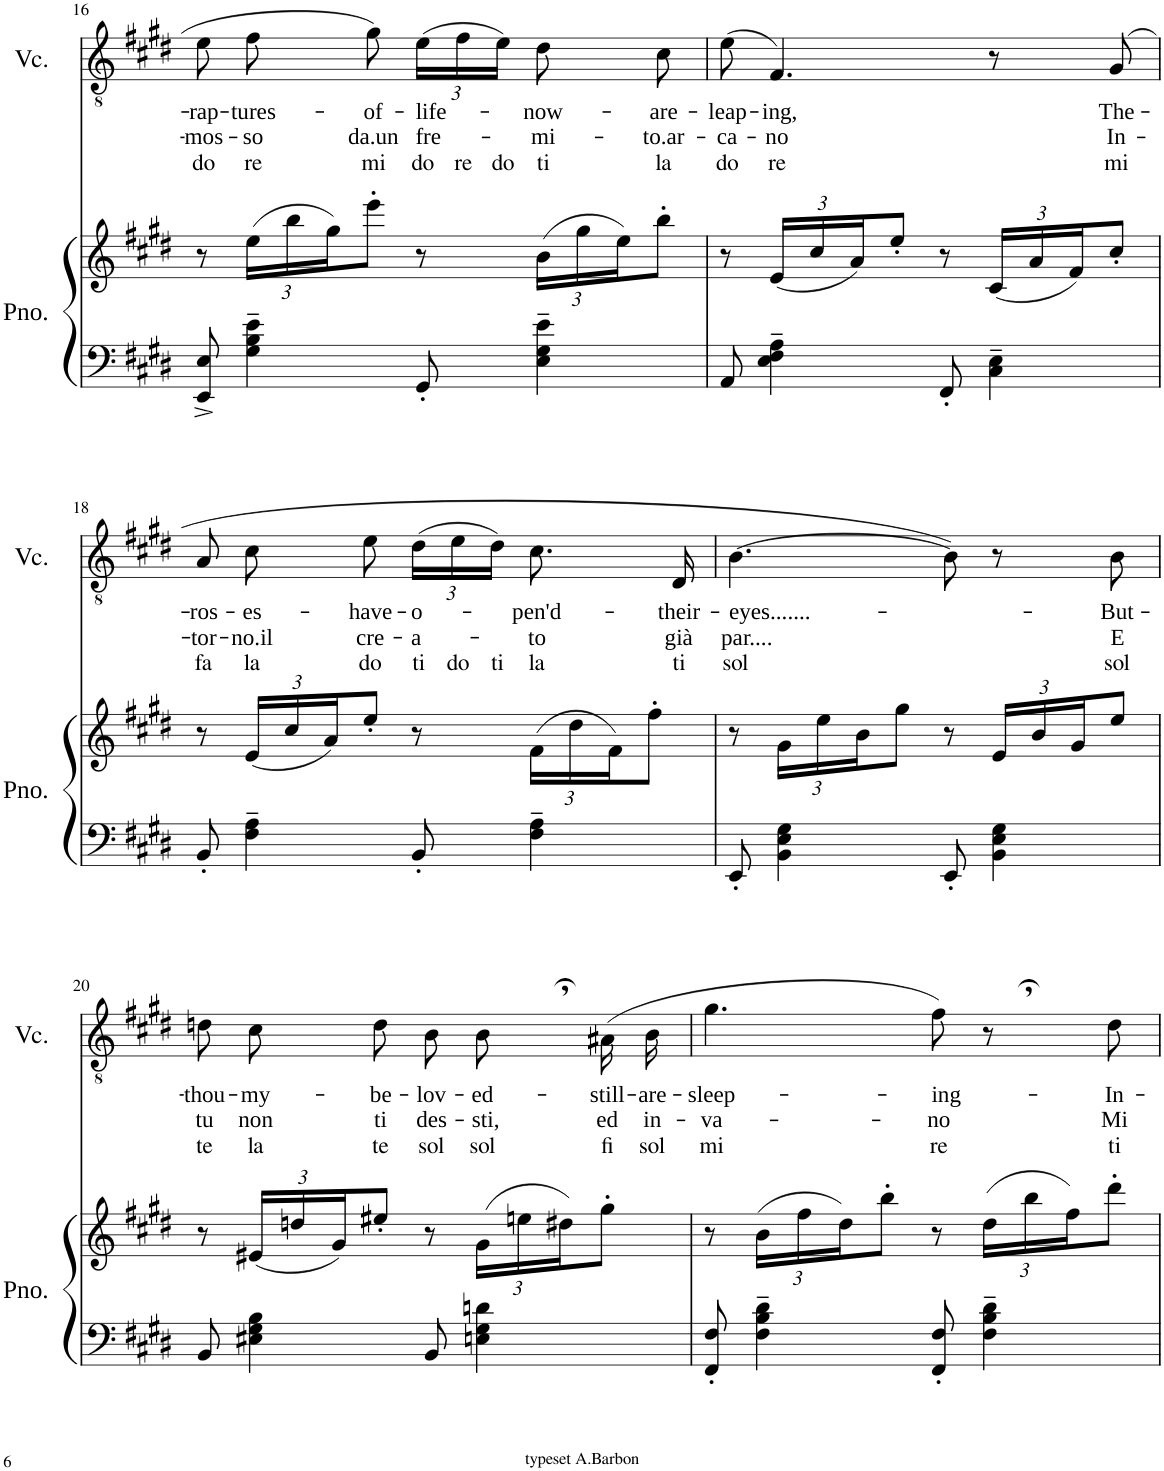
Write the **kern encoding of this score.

**kern	**kern	**kern	**text	**text	**text
*part2	*part2	*part1	*part1	*part1	*part1
*staff3	*staff2	*staff1	*staff1	*staff1	*staff1
*I"Piano	*	*I"Violoncello	*	*	*
*I'Pno.	*	*I'Vc.	*	*	*
!!LO:PB:g=z
*clefF4	*clefG2	*clefGv2	*	*	*
*k[f#c#g#d#]	*k[f#c#g#d#]	*k[f#c#g#d#]	*	*	*
*M6/8	*M6/8	*M6/8	*	*	*
=16	=16	=16	=16	=16	=16
!	!	!	!LO:LY:b	!LO:LY:b	!LO:LY:b
8EE/^ 8E/^	8r	8e\	-rap-	-mos-	do
*	*Xbrackettup	*	*	*	*
!	!	!	!LO:LY:b	!LO:LY:b	!LO:LY:b
4G#\~ 4B\~ 4e\~	(24ee\LL	8f#\	-tures-	-so	re
.	24bb\	.	.	.	.
.	24gg#\J)	.	.	.	.
!	!	!	!LO:LY:b	!LO:LY:b	!LO:LY:b
.	8eee'\J	8g#\	-of-	da.un	mi
*	*	*Xbrackettup	*	*	*
!	!	!	!LO:LY:b	!LO:LY:b	!LO:LY:b
8GG#'/	8r	(24e\LL	-life-	fre-	do
!	!	!	!	!	!LO:LY:b
.	.	24f#\	.	.	re
!	!	!	!	!	!LO:LY:b
.	.	24e\JJ)	.	.	do
!	!	!	!LO:LY:b	!LO:LY:b	!LO:LY:b
4E\~ 4G#\~ 4e\~	(24b\LL	8d#\	-now-	-mi-	ti
.	24gg#\	.	.	.	.
.	24ee\J)	.	.	.	.
!	!	!	!LO:LY:b	!LO:LY:b	!LO:LY:b
.	8bb'\J	8c#\	-are-	-to.ar-	la
=17	=17	=17	=17	=17	=17
!	!	!	!LO:LY:b	!LO:LY:b	!LO:LY:b
8AA/	8r	(8e\	-leap-	-ca-	do
!	!	!	!LO:LY:b	!LO:LY:b	!LO:LY:b
4E\~ 4F#\~ 4A\~	(24e/LL	4.F#/)	-ing,	-no	re
.	24cc#/	.	.	.	.
.	24a/J)	.	.	.	.
.	8ee'/J	.	.	.	.
8FF#'/	8r	.	.	.	.
4C#\~ 4E\~	(24c#/LL	8r	.	.	.
.	24a/	.	.	.	.
.	24f#/J)	.	.	.	.
!	!	!	!LO:LY:b	!LO:LY:b	!LO:LY:b
.	8cc#'/J	(8G#/	The-	In-	mi
!!LO:LB:g=z
=18	=18	=18	=18	=18	=18
!	!	!	!LO:LY:b	!LO:LY:b	!LO:LY:b
8BB'/	8r	8A/	-ros-	-tor-	fa
!	!	!	!LO:LY:b	!LO:LY:b	!LO:LY:b
4F#\~ 4A\~	(24e/LL	8c#\	-es-	-no.il	la
.	24cc#/	.	.	.	.
.	24a/J)	.	.	.	.
!	!	!	!LO:LY:b	!LO:LY:b	!LO:LY:b
.	8ee'/J	8e\	-have-	cre-	do
!	!	!	!LO:LY:b	!LO:LY:b	!LO:LY:b
8BB'/	8r	(24d#\LL	-o-	-a-	ti
!	!	!	!	!	!LO:LY:b
.	.	24e\	.	.	do
!	!	!	!	!	!LO:LY:b
.	.	24d#\JJ)	.	.	ti
!	!	!	!LO:LY:b	!LO:LY:b	!LO:LY:b
4F#\~ 4A\~	(24f#\LL	8.c#\	-pen'd-	-to	la
.	24dd#\	.	.	.	.
.	24f#\J)	.	.	.	.
.	8ff#'\J	.	.	.	.
!	!	!	!LO:LY:b	!LO:LY:b	!LO:LY:b
.	.	16D#/	-their-	già	ti
=19	=19	=19	=19	=19	=19
!	!	!	!LO:LY:b	!LO:LY:b	!LO:LY:b
8EE'/	8r	[4.B\	-eyes.......-	par....	sol
4BB\ 4E\ 4G#\	24g#\LL	.	.	.	.
.	24ee\	.	.	.	.
.	24b\J	.	.	.	.
.	8gg#\J	.	.	.	.
8EE'/	8r	8B\])	.	.	.
4BB\ 4E\ 4G#\	24e/LL	8r	.	.	.
.	24b/	.	.	.	.
.	24g#/J	.	.	.	.
!	!	!	!LO:LY:b	!LO:LY:b	!LO:LY:b
.	8ee/J	8B\	-But-	E	sol
!!LO:LB:g=z
=20	=20	=20	=20	=20	=20
!	!	!	!LO:LY:b	!LO:LY:b	!LO:LY:b
8BB/	8r	8dn\	-thou-	tu	te
!	!	!	!LO:LY:b	!LO:LY:b	!LO:LY:b
4E#X\ 4G#\ 4B\	(24e#X/LL	8c#\	-my-	non	la
.	24ddn/	.	.	.	.
.	24g#/J)	.	.	.	.
!	!	!	!LO:LY:b	!LO:LY:b	!LO:LY:b
.	8ee#X'/J	8d\	-be-	ti	te
!	!	!	!LO:LY:b	!LO:LY:b	!LO:LY:b
8BB/	8r	8B\	-lov-	des-	sol
!	!	!	!LO:LY:b	!LO:LY:b	!LO:LY:b
4En\ 4G#\ 4dn\	(24g#\LL	8B\	-ed-	-sti,	sol
.	24een\	.	.	.	.
.	24dd#X\J)	.	.	.	.
!	!	!	!LO:LY:b	!LO:LY:b	!LO:LY:b
.	8gg#'\J	(16A#X\	-still-	ed	fi
!	!	!	!LO:LY:b	!LO:LY:b	!LO:LY:b
.	.	16B\	-are-	in-	sol
=21	=21	=21	=21	=21	=21
!	!	!	!LO:LY:b	!LO:LY:b	!LO:LY:b
8FF#/' 8F#/'	8r	4.g#\	-sleep-	-va-	mi
4F#\~ 4B\~ 4d#\~	(24b\LL	.	.	.	.
.	24ff#\	.	.	.	.
.	24dd#\J)	.	.	.	.
.	8bb'\J	.	.	.	.
!	!	!	!LO:LY:b	!LO:LY:b	!LO:LY:b
8FF#/' 8F#/'	8r	8f#\)	-ing-	-no	re
4F#\~ 4B\~ 4d#\~	(24dd#\LL	8r	.	.	.
.	24bb\	.	.	.	.
.	24ff#\J)	.	.	.	.
!	!	!	!LO:LY:b	!LO:LY:b	!LO:LY:b
.	8ddd#'\J	8d#\	-In-	Mi	ti
=	=	=	=	=	=
*-	*-	*-	*-	*-	*-
